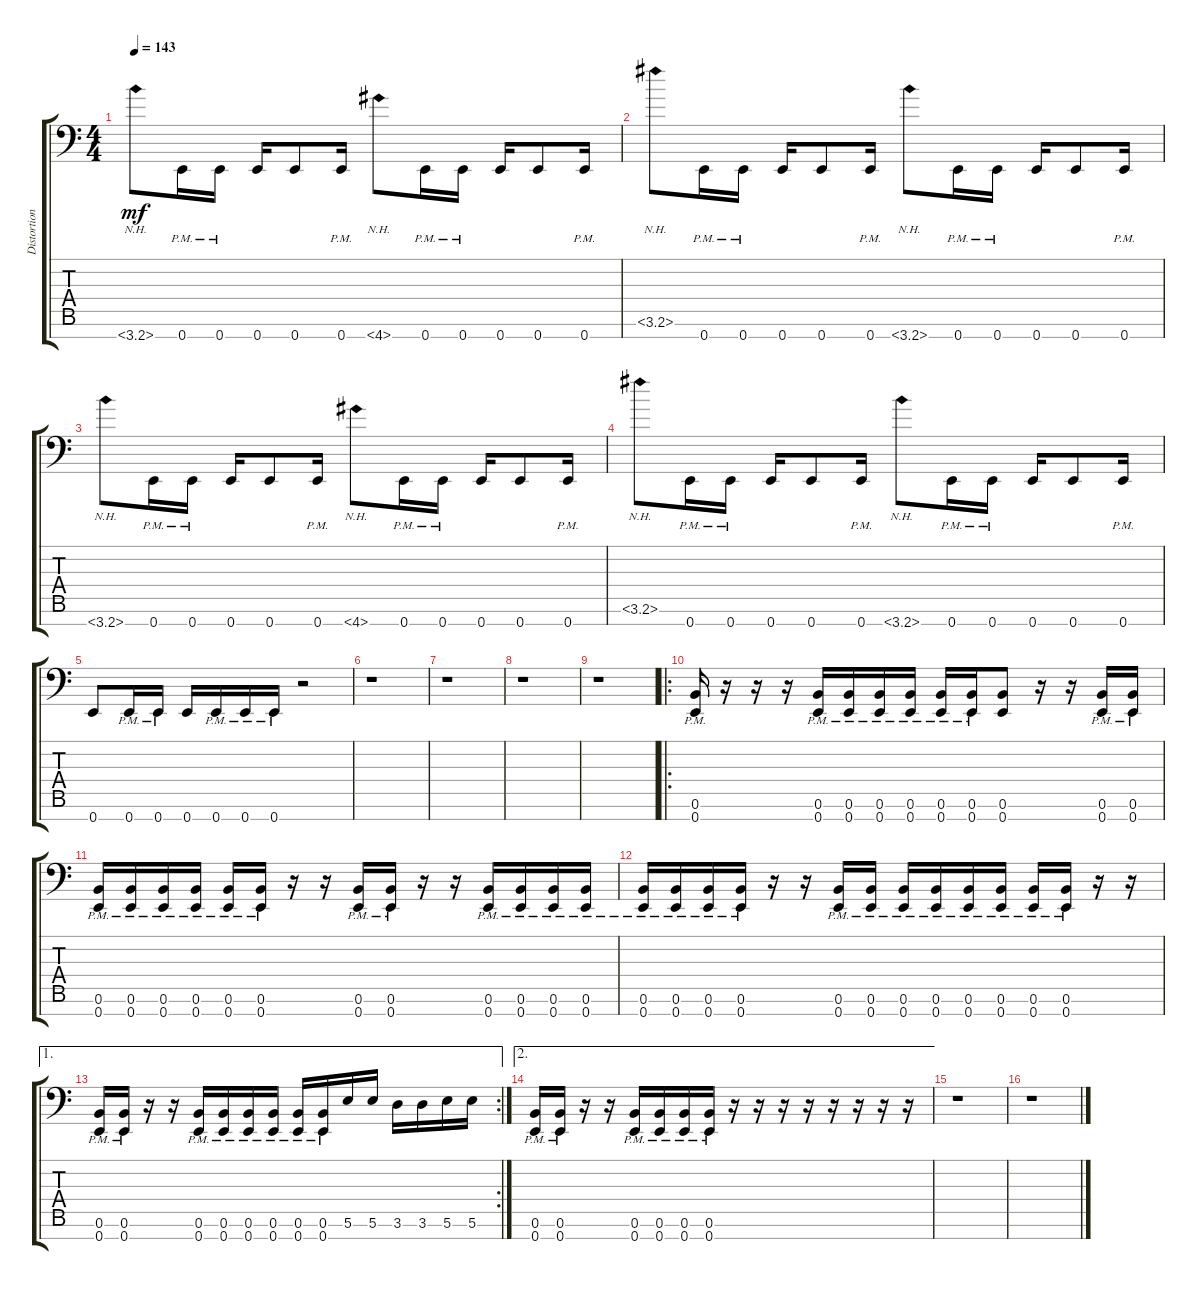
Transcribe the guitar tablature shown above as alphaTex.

\track ("Distortion Guitar" "Distortion") {instrument distortionguitar}
\staff {score tabs}
\tuning (B3 G3 D3 A2 E2 B1 E1) {hide}
\ts (4 4)
\tempo 143
\clef f4
\ks c
3.7{nh}.8{dy mf} 0.7{pm}.16 0.7{pm}.16 0.7.16 0.7.8 0.7{pm}.16 4.7{nh}.8 0.7{pm}.16 0.7{pm}.16 0.7.16 0.7.8 0.7{pm}.16 |
3.6{nh}.8 0.7{pm}.16 0.7{pm}.16 0.7.16 0.7.8 0.7{pm}.16 3.7{nh}.8 0.7{pm}.16 0.7{pm}.16 0.7.16 0.7.8 0.7{pm}.16 |
3.7{nh}.8 0.7{pm}.16 0.7{pm}.16 0.7.16 0.7.8 0.7{pm}.16 4.7{nh}.8 0.7{pm}.16 0.7{pm}.16 0.7.16 0.7.8 0.7{pm}.16 |
3.6{nh}.8 0.7{pm}.16 0.7{pm}.16 0.7.16 0.7.8 0.7{pm}.16 3.7{nh}.8 0.7{pm}.16 0.7{pm}.16 0.7.16 0.7.8 0.7{pm}.16 |
0.7.8 0.7{pm}.16 0.7{pm}.16 0.7.16 0.7{pm}.16 0.7{pm}.16 0.7{pm}.16 r.2 |
r.1 |
r.1 |
r.1 |
r.1 |
\ro
(0.6{pm} 0.7{pm}).16 r.16 r.16 r.16 (0.6{pm} 0.7{pm}).16 (0.6{pm} 0.7{pm}).16 (0.6{pm} 0.7{pm}).16 (0.6{pm} 0.7{pm}).16 (0.6{pm} 0.7{pm}).16 (0.6{pm} 0.7{pm}).16 (0.6 0.7).8 r.16 r.16 (0.6{pm} 0.7{pm}).16 (0.6{pm} 0.7{pm}).16 |
(0.6{pm} 0.7{pm}).16 (0.6{pm} 0.7{pm}).16 (0.6{pm} 0.7{pm}).16 (0.6{pm} 0.7{pm}).16 (0.6{pm} 0.7{pm}).16 (0.6{pm} 0.7{pm}).16 r.16 r.16 (0.6{pm} 0.7{pm}).16 (0.6{pm} 0.7{pm}).16 r.16 r.16 (0.6{pm} 0.7{pm}).16 (0.6{pm} 0.7{pm}).16 (0.6{pm} 0.7{pm}).16 (0.6{pm} 0.7{pm}).16 |
(0.6{pm} 0.7{pm}).16 (0.6{pm} 0.7{pm}).16 (0.6{pm} 0.7{pm}).16 (0.6{pm} 0.7{pm}).16 r.16 r.16 (0.6{pm} 0.7{pm}).16 (0.6{pm} 0.7{pm}).16 (0.6{pm} 0.7{pm}).16 (0.6{pm} 0.7{pm}).16 (0.6{pm} 0.7{pm}).16 (0.6{pm} 0.7{pm}).16 (0.6{pm} 0.7{pm}).16 (0.6{pm} 0.7{pm}).16 r.16 r.16 |
\ae 1
\rc 2
(0.6{pm} 0.7{pm}).16 (0.6{pm} 0.7{pm}).16 r.16 r.16 (0.6{pm} 0.7{pm}).16 (0.6{pm} 0.7{pm}).16 (0.6{pm} 0.7{pm}).16 (0.6{pm} 0.7{pm}).16 (0.6{pm} 0.7{pm}).16 (0.6{pm} 0.7{pm}).16 5.6.16 5.6.16 3.6.16 3.6.16 5.6.16 5.6.16 |
\ae 2
(0.6{pm} 0.7{pm}).16 (0.6{pm} 0.7{pm}).16 r.16 r.16 (0.6{pm} 0.7{pm}).16 (0.6{pm} 0.7{pm}).16 (0.6{pm} 0.7{pm}).16 (0.6{pm} 0.7{pm}).16 r.16 r.16 r.16 r.16 r.16 r.16 r.16 r.16 |
r.1 |
r.1
